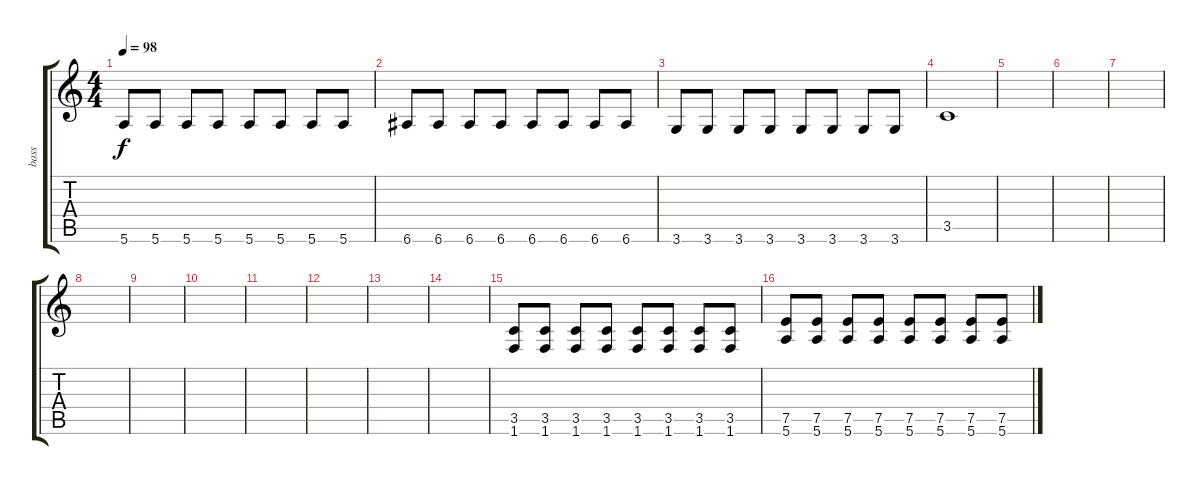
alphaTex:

\track ("bass" "bass") {instrument acousticbass}
\staff {score tabs}
\tuning (E4 B3 G3 D3 A2 E2) {hide}
\ts (4 4)
\tempo 98
\clef g2
\ks c
5.6.8{dy f} 5.6.8 5.6.8 5.6.8 5.6.8 5.6.8 5.6.8 5.6.8 |
6.6.8 6.6.8 6.6.8 6.6.8 6.6.8 6.6.8 6.6.8 6.6.8 |
3.6.8 3.6.8 3.6.8 3.6.8 3.6.8 3.6.8 3.6.8 3.6.8 |
3.5.1 |
|
|
|
|
|
|
|
|
|
|
(3.5 1.6).8 (3.5 1.6).8 (3.5 1.6).8 (3.5 1.6).8 (3.5 1.6).8 (3.5 1.6).8 (3.5 1.6).8 (3.5 1.6).8 |
(7.5 5.6).8 (7.5 5.6).8 (7.5 5.6).8 (7.5 5.6).8 (7.5 5.6).8 (7.5 5.6).8 (7.5 5.6).8 (7.5 5.6).8
